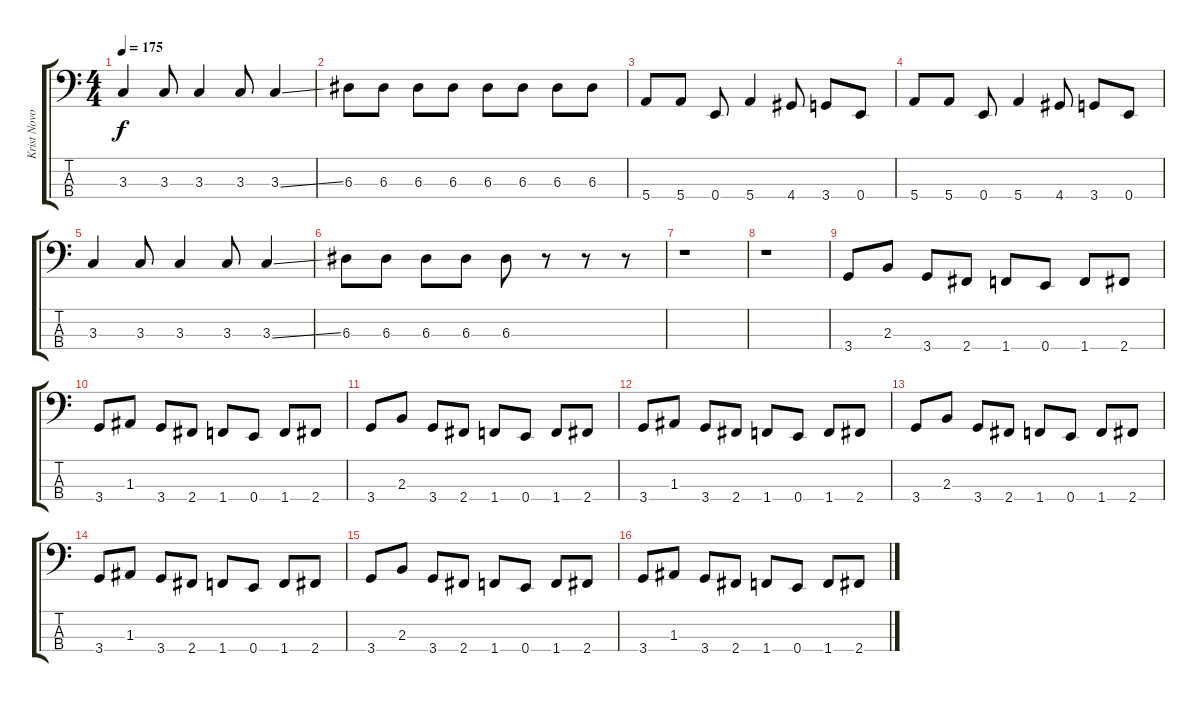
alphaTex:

\track ("Krist Novoselic" "Krist Novo") {instrument electricbasspick}
\staff {score tabs}
\tuning (G2 D2 A1 E1) {hide}
\ts (4 4)
\tempo 175
\clef f4
\ks c
3.3.4{dy f} 3.3.8 3.3.4 3.3.8 3.3{ss}.4 |
6.3.8 6.3.8 6.3.8 6.3.8 6.3.8 6.3.8 6.3.8 6.3.8 |
5.4.8 5.4.8 0.4.8 5.4.4 4.4.8 3.4.8 0.4.8 |
5.4.8 5.4.8 0.4.8 5.4.4 4.4.8 3.4.8 0.4.8 |
3.3.4 3.3.8 3.3.4 3.3.8 3.3{ss}.4 |
6.3.8 6.3.8 6.3.8 6.3.8 6.3.8 r.8 r.8 r.8 |
r.1 |
r.1 |
3.4.8 2.3.8 3.4.8 2.4.8 1.4.8 0.4.8 1.4.8 2.4.8 |
3.4.8 1.3.8 3.4.8 2.4.8 1.4.8 0.4.8 1.4.8 2.4.8 |
3.4.8 2.3.8 3.4.8 2.4.8 1.4.8 0.4.8 1.4.8 2.4.8 |
3.4.8 1.3.8 3.4.8 2.4.8 1.4.8 0.4.8 1.4.8 2.4.8 |
3.4.8 2.3.8 3.4.8 2.4.8 1.4.8 0.4.8 1.4.8 2.4.8 |
3.4.8 1.3.8 3.4.8 2.4.8 1.4.8 0.4.8 1.4.8 2.4.8 |
3.4.8 2.3.8 3.4.8 2.4.8 1.4.8 0.4.8 1.4.8 2.4.8 |
3.4.8 1.3.8 3.4.8 2.4.8 1.4.8 0.4.8 1.4.8 2.4.8
